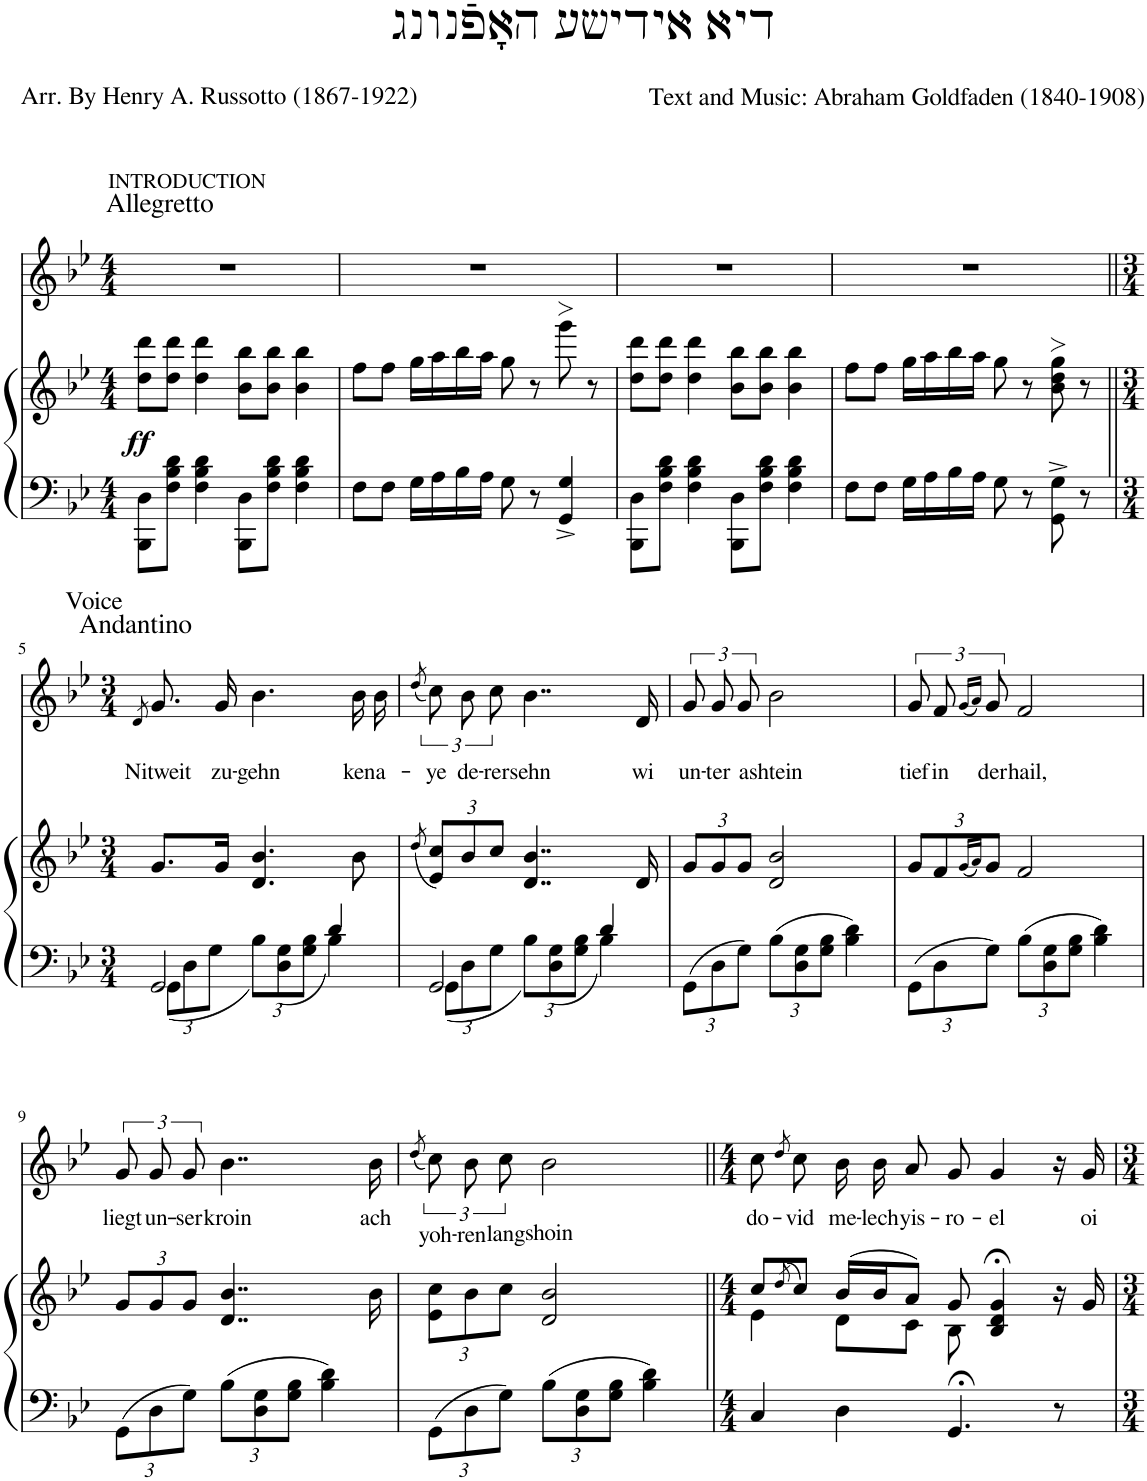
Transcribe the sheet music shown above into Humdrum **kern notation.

**kern	**kern	**dynam	**kern	**text
*part2	*part2	*part2	*part1	*part1
*staff3	*staff2	*staff2/3	*staff1	*staff1
*I"Klavier	*	*	*I"Piano	*
*	*	*	*I'Pno	*
*clefF4	*clefG2	*	*clefG2	*
*k[b-e-]	*k[b-e-]	*	*k[b-e-]	*
*M4/4	*M4/4	*	*M4/4	*
=1	=1	=1	=1	=1
!	!	!	!LO:TX:a:t=Allegretto	!
!	!	!	!LO:TX:a:t=INTRODUCTION	!
!	!	!LO:DY:b	!	!
8BBB-\ 8D\L	8dd\ 8ddd\L	ff	1r	.
8F\ 8B-\ 8d\J	8dd\ 8ddd\J	.	.	.
4F\ 4B-\ 4d\	4dd\ 4ddd\	.	.	.
8BBB-\ 8D\L	8b-\ 8bb-\L	.	.	.
8F\ 8B-\ 8d\J	8b-\ 8bb-\J	.	.	.
4F\ 4B-\ 4d\	4b-\ 4bb-\	.	.	.
=2	=2	=2	=2	=2
8F\L	8ff\L	.	1r	.
8F\J	8ff\J	.	.	.
16G\LL	16gg\LL	.	.	.
16A\	16aa\	.	.	.
16B-\	16bb-\	.	.	.
16A\JJ	16aa\JJ	.	.	.
8G\	8gg\	.	.	.
8r	8r	.	.	.
4GG/^ 4G/^	8ggg>\	.	.	.
.	8r	.	.	.
=3	=3	=3	=3	=3
8BBB-\ 8D\L	8dd\ 8ddd\L	.	1r	.
8F\ 8B-\ 8d\J	8dd\ 8ddd\J	.	.	.
4F\ 4B-\ 4d\	4dd\ 4ddd\	.	.	.
8BBB-\ 8D\L	8b-\ 8bb-\L	.	.	.
8F\ 8B-\ 8d\J	8b-\ 8bb-\J	.	.	.
4F\ 4B-\ 4d\	4b-\ 4bb-\	.	.	.
=4	=4	=4	=4	=4
8F\L	8ff\L	.	1r	.
8F\J	8ff\J	.	.	.
16G\LL	16gg\LL	.	.	.
16A\	16aa\	.	.	.
16B-\	16bb-\	.	.	.
16A\JJ	16aa\JJ	.	.	.
8G\	8gg\	.	.	.
8r	8r	.	.	.
8GG\^ 8G\^	8b-\> 8dd\> 8gg\>	.	.	.
8r	8r	.	.	.
!!LO:LB:g=z
=5||	=5||	=5||	=5||	=5||
*M3/4	*M3/4	*	*M3/4	*
.	.	.	8qd/	.
*^	*	*	*	*
*	*Xbrackettup	*	*	*	*
!	!	!	!	!LO:TX:a:t=Andantino	!
!	!	!	!	!LO:TX:a:t=Voice	!
!	!	!	!	!	!LO:LY:b
2GG/	12GG\L	8.g/L	.	8.g/	Nitweit
.	12D\	.	.	.	.
.	12G\J	.	.	.	.
!	!	!	!	!	!LO:LY:b
.	.	16g/Jk	.	16g/	zu-
!	!	!	!	!	!LO:LY:b
.	12B-\L	4.d/ 4.b-/	.	4.b-\	-gehn
.	12D\ 12G\	.	.	.	.
.	12G\ 12B-\J	.	.	.	.
4d/	4B-\	.	.	.	.
!	!	!	!	!	!LO:LY:b
.	.	8b-\	.	16b-\	ken
!	!	!	!	!	!LO:LY:b
.	.	.	.	16b-\	a-
=6	=6	=6	=6	=6	=6
.	.	(8qdd/	.	(8qdd/	.
*	*	*Xbrackettup	*	*	*
!	!	!	!	!	!LO:LY:b
2GG/	12GG\L	12e-/ 12cc/L)	.	12cc\)	-ye
!	!	!	!	!	!LO:LY:b
.	12D\	12b-/	.	12b-\	de-
!	!	!	!	!	!LO:LY:b
.	12G\J	12cc/J	.	12cc\	-rer
!	!	!	!	!	!LO:LY:b
.	12B-\L	4..d/ 4..b-/	.	4..b-\	sehn
.	12D\ 12G\	.	.	.	.
.	12G\ 12B-\J	.	.	.	.
4d/	4B-\	.	.	.	.
!	!	!	!	!	!LO:LY:b
.	.	16d/	.	16d/	wi
*v	*v	*	*	*	*
=7	=7	=7	=7	=7
!	!	!	!	!LO:LY:b
12GG\L	12g/L	.	12g/	un-
!	!	!	!	!LO:LY:b
12D\	12g/	.	12g/	-ter
!	!	!	!	!LO:LY:b
12G\J	12g/J	.	12g/	a
!	!	!	!	!LO:LY:b
12B-\L	2d/ 2b-/	.	2b-\	shtein
12D\ 12G\	.	.	.	.
12G\ 12B-\J	.	.	.	.
4B-\ 4d\	.	.	.	.
=8	=8	=8	=8	=8
!	!	!	!	!LO:LY:b
12GG\L	12g/L	.	12g/	tief
!	!	!	!	!LO:LY:b
12D\	12f/	.	12f/	in
.	(16qg/LL	.	(16qg/LL	.
.	16qa/JJ)	.	16qa/JJ)	.
!	!	!	!	!LO:LY:b
12G\J	12g/J	.	12g/	der
!	!	!	!	!LO:LY:b
12B-\L	2f/	.	2f/	hail,
12D\ 12G\	.	.	.	.
12G\ 12B-\J	.	.	.	.
4B-\ 4d\	.	.	.	.
!!LO:LB:g=z
=9	=9	=9	=9	=9
!	!	!	!	!LO:LY:b
12GG\L	12g/L	.	12g/	liegt
!	!	!	!	!LO:LY:b
12D\	12g/	.	12g/	un-
!	!	!	!	!LO:LY:b
12G\J	12g/J	.	12g/	-ser
!	!	!	!	!LO:LY:b
12B-\L	4..d/ 4..b-/	.	4..b-\	kroin
12D\ 12G\	.	.	.	.
12G\ 12B-\J	.	.	.	.
4B-\ 4d\	.	.	.	.
!	!	!	!	!LO:LY:b
.	16b-\	.	16b-\	ach
=10	=10	=10	=10	=10
.	.	.	(8qdd/	.
!	!	!	!	!LO:LY:b
12GG\L	12e-\ 12cc\L	.	12cc\)	yoh-
!	!	!	!	!LO:LY:b
12D\	12b-\	.	12b-\	-ren
!	!	!	!	!LO:LY:b
12G\J	12cc\J	.	12cc\	lang
!	!	!	!	!LO:LY:b
12B-\L	2d/ 2b-/	.	2b-\	shoin
12D\ 12G\	.	.	.	.
12G\ 12B-\J	.	.	.	.
4B-\ 4d\	.	.	.	.
=11||	=11||	=11||	=11||	=11||
*M4/4	*M4/4	*	*M4/4	*
*	*^	*	*	*
!	!	!	!	!	!LO:LY:b
4C/	8cc/L	4e-\	.	8cc\	do-
.	(8qdd/	.	.	8qdd/	.
!	!	!	!	!	!LO:LY:b
.	8cc/J)	.	.	8cc\	-vid
!	!	!	!	!	!LO:LY:b
4D\	(16b-/LL	8d\L	.	16b-\	me-
!	!	!	!	!	!LO:LY:b
.	16b-/J	.	.	16b-\	-lech
!	!	!	!	!	!LO:LY:b
.	8a/J)	8c\J	.	8a/	yis-
!	!	!	!	!	!LO:LY:b
4.GG;</	8g/	8B-\	.	8g/	-ro-
!	!	!	!	!	!LO:LY:b
.	4B-/;< 4d/;< 4g/;<	4.ryy	.	4g/	-el
8r	16r	.	.	16r	.
!	!	!	!	!	!LO:LY:b
.	16g/	.	.	16g/	oi
*	*v	*v	*	*	*
=	=	=	=	=
*-	*-	*-	*-	*-
